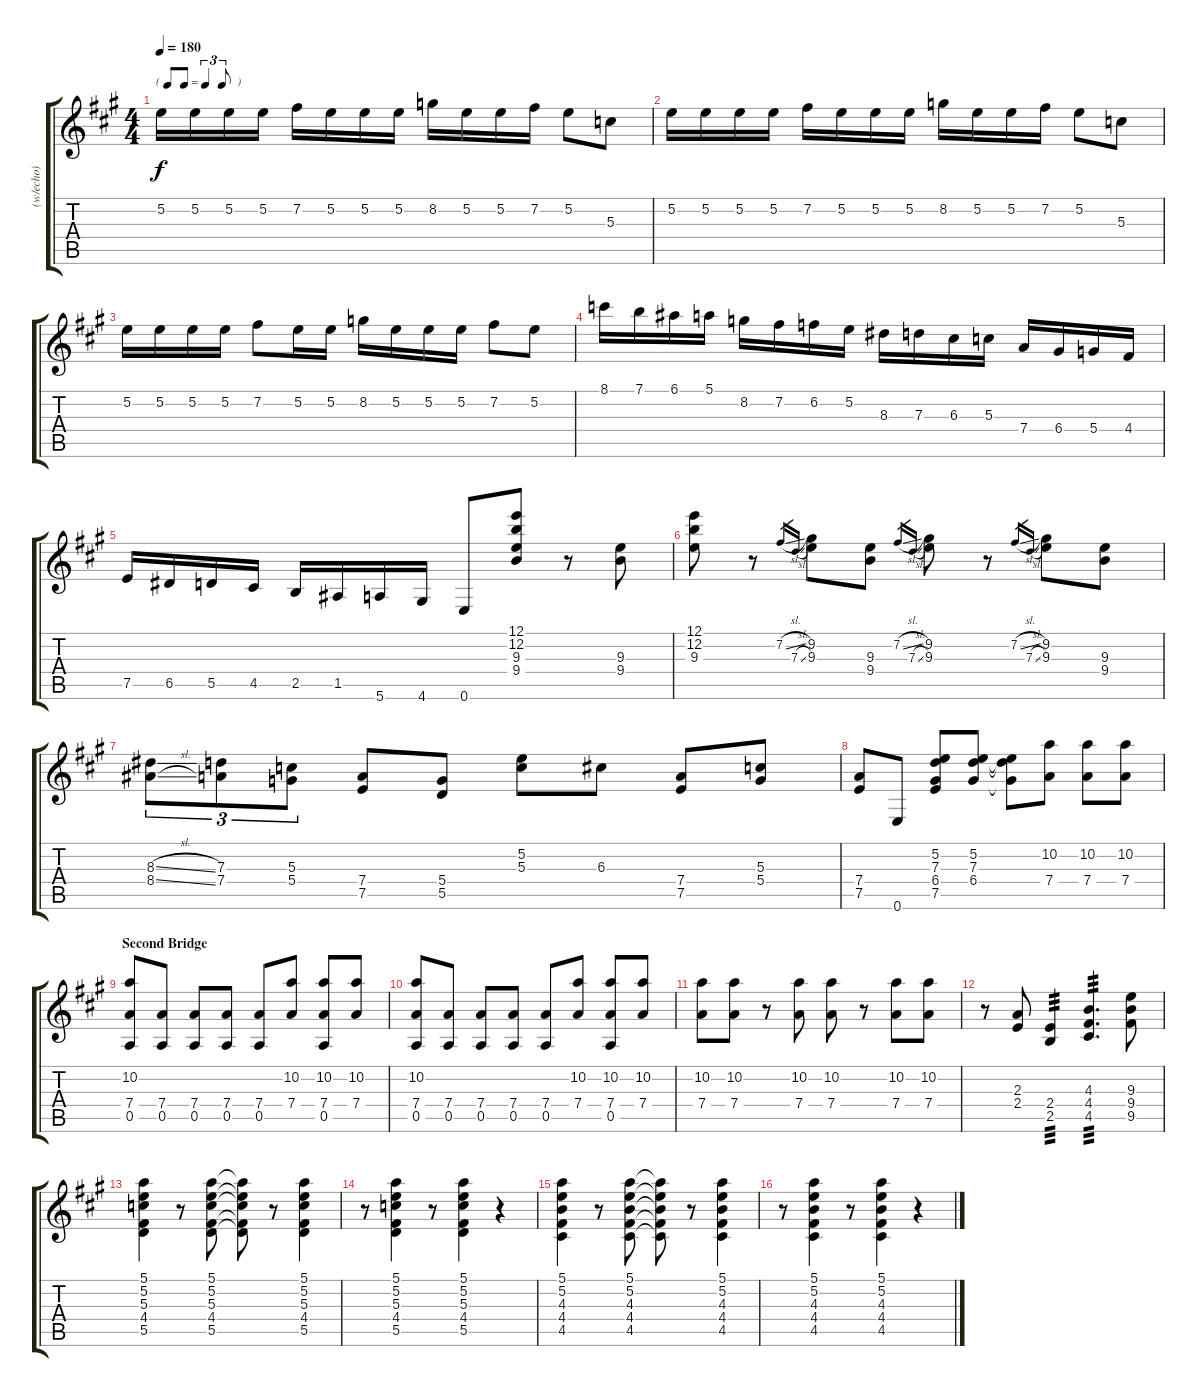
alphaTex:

\track ("(w/echo)" "(w/echo)") {instrument electricguitarjazz}
\staff {score tabs}
\tuning (E4 B3 G3 D3 A2 E2) {hide}
\ts (4 4)
\tf triplet8th
\tempo 180
\clef g2
\ks a
5.2.16{dy f} 5.2.16 5.2.16 5.2.16 7.2.16 5.2.16 5.2.16 5.2.16 8.2.16 5.2.16 5.2.16 7.2.16 5.2.8 5.3.8 |
5.2.16 5.2.16 5.2.16 5.2.16 7.2.16 5.2.16 5.2.16 5.2.16 8.2.16 5.2.16 5.2.16 7.2.16 5.2.8 5.3.8 |
5.2.16 5.2.16 5.2.16 5.2.16 7.2.8 5.2.16 5.2.16 8.2.16 5.2.16 5.2.16 5.2.16 7.2.8 5.2.8 |
8.1.16 7.1.16 6.1.16 5.1.16 8.2.16 7.2.16 6.2.16 5.2.16 8.3.16 7.3.16 6.3.16 5.3.16 7.4.16 6.4.16 5.4.16 4.4.16 |
7.5.16 6.5.16 5.5.16 4.5.16 2.5.16 1.5.16 5.6.16 4.6.16 0.6.8 (12.1 12.2 9.3 9.4).8 r.8 (9.3 9.4).8 |
(12.1 12.2 9.3).8 r.8 7.2{sl}.16{gr} 7.3{sl}.16{gr} (9.2 9.3).8 (9.3 9.4).8 7.2{sl}.16{gr} 7.3{sl}.16{gr} (9.2 9.3).8 r.8 7.2{sl}.16{gr} 7.3{sl}.16{gr} (9.2 9.3).8 (9.3 9.4).8 |
(8.3{sl} 8.4{sl}).8{tu (3 2)} (7.3 7.4).8{tu (3 2)} (5.3 5.4).8{tu (3 2)} (7.4 7.5).8 (5.4 5.5).8 (5.2 5.3).8 6.3.8 (7.4 7.5).8 (5.3 5.4).8 |
(7.4 7.5).8 0.6.8 (5.2 7.3 6.4 7.5).8 (5.2 7.3 6.4).8 (5.2{t} 7.3{t} 6.4{t}).8 (10.2 7.4).8 (10.2 7.4).8 (10.2 7.4).8 |
\section ("" "Second Bridge")
(10.2 7.4 0.5).8 (7.4 0.5).8 (7.4 0.5).8 (7.4 0.5).8 (7.4 0.5).8 (10.2 7.4).8 (10.2 7.4 0.5).8 (10.2 7.4).8 |
(10.2 7.4 0.5).8 (7.4 0.5).8 (7.4 0.5).8 (7.4 0.5).8 (7.4 0.5).8 (10.2 7.4).8 (10.2 7.4 0.5).8 (10.2 7.4).8 |
(10.2 7.4).8 (10.2 7.4).8 r.8 (10.2 7.4).8 (10.2 7.4).8 r.8 (10.2 7.4).8 (10.2 7.4).8 |
r.8 (2.3 2.4).8 (2.4 2.5).4{tp 3} (4.3 4.4 4.5).4{d tp 3} (9.3 9.4 9.5).8 |
(5.1 5.2 5.3 4.4 5.5).4 r.8 (5.1 5.2 5.3 4.4 5.5).8 (5.1{t} 5.2{t} 5.3{t} 4.4{t} 5.5{t}).8 r.8 (5.1 5.2 5.3 4.4 5.5).4 |
r.8 (5.1 5.2 5.3 4.4 5.5).4 r.8 (5.1 5.2 5.3 4.4 5.5).4 r.4 |
(5.1 5.2 4.3 4.4 4.5).4 r.8 (5.1 5.2 4.3 4.4 4.5).8 (5.1{t} 5.2{t} 4.3{t} 4.4{t} 4.5{t}).8 r.8 (5.1 5.2 4.3 4.4 4.5).4 |
r.8 (5.1 5.2 4.3 4.4 4.5).4 r.8 (5.1 5.2 4.3 4.4 4.5).4 r.4
